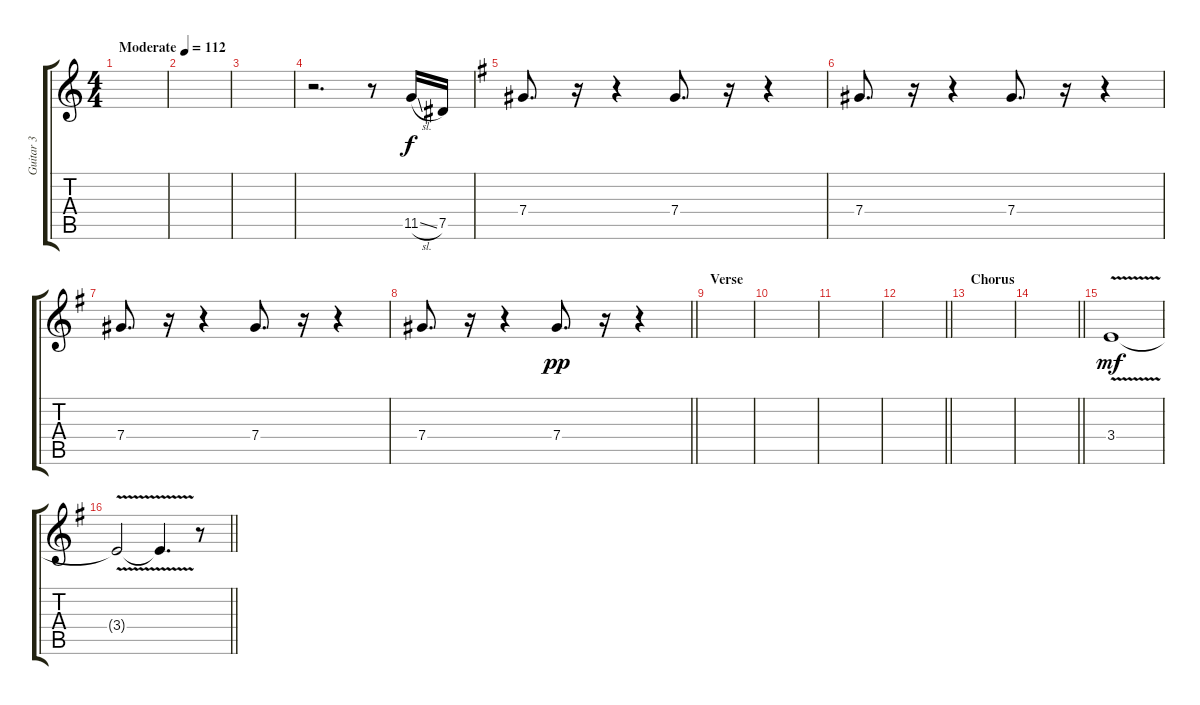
\track ("Guitar 3" "Guitar 3") {instrument electricguitarclean}
\staff {score tabs}
\tuning (Eb4 Bb3 Gb3 Db3 Ab2 Eb2) {hide}
\ts (4 4)
\tempo (112 "Moderate")
\clef g2
\ks c
|
|
|
r.2{d} r.8 11.5{sl}.16 7.5.16 |
\ks g
7.4.8{d} r.16 r.4 7.4.8{d} r.16 r.4 |
7.4.8{d} r.16 r.4 7.4.8{d} r.16 r.4 |
7.4.8{d} r.16 r.4 7.4.8{d} r.16 r.4 |
\barLineRight lightlight
7.4.8{d} r.16 r.4 7.4.8{d dy pp} r.16 r.4 |
\section ("" "Verse")
|
|
|
\barLineRight lightlight
|
\section ("" "Chorus")
|
\barLineRight lightlight
|
3.4{v}.1{dy mf} |
\barLineRight lightlight
3.4{v t}.2 3.4{v t}.4{d} r.8
